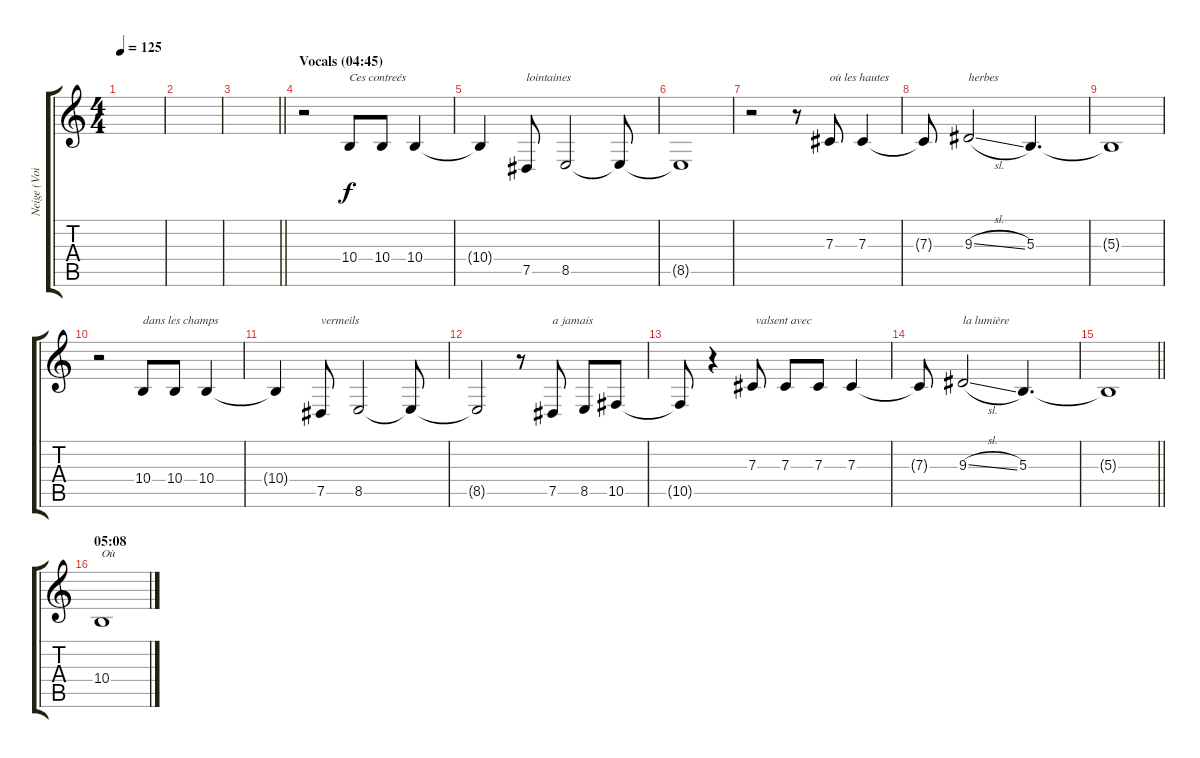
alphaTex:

\track ("Neige (Voice)" "Neige (Voi") {instrument lead2sawtooth}
\staff {score tabs}
\tuning (Eb4 Bb3 Gb3 Db3 Ab2 Eb2) {hide}
\ts (4 4)
\tempo 125
\clef g2
\ks c
|
|
\barLineRight lightlight
|
\section ("" "Vocals (04:45)")
r.2 10.4.8{txt "Ces contreés"} 10.4.8 10.4.4 |
10.4{t}.4 7.5.8{txt "lointaines"} 8.5.2 8.5{t}.8 |
8.5{t}.1 |
r.2 r.8 7.3.8{txt "où les hautes"} 7.3.4 |
7.3{t}.8 9.3{sl}.2{txt "herbes"} 5.3.4{d} |
5.3{t}.1 |
r.2 10.4.8{txt "dans les champs"} 10.4.8 10.4.4 |
10.4{t}.4 7.5.8{txt "vermeils"} 8.5.2 8.5{t}.8 |
8.5{t}.2 r.8 7.5.8{txt "a jamais"} 8.5.8 10.5.8 |
10.5{t}.8 r.4 7.3.8{txt " valsent avec "} 7.3.8 7.3.8 7.3.4 |
7.3{t}.8 9.3{sl}.2{txt "la lumière"} 5.3.4{d} |
\barLineRight lightlight
5.3{t}.1 |
\section ("" "05:08")
10.4.1{txt "Où"}
